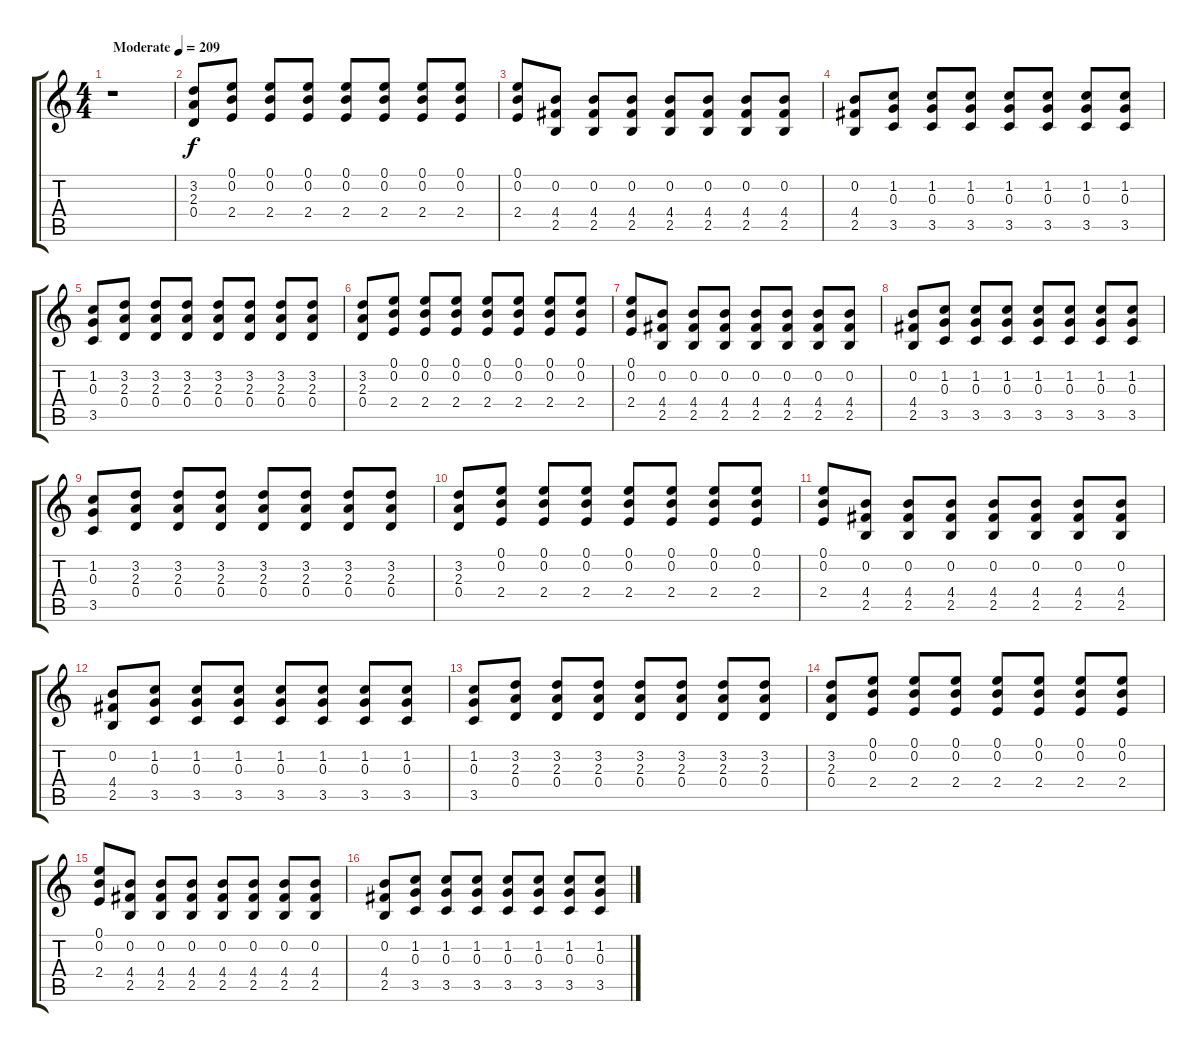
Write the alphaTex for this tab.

\track "" {instrument overdrivenguitar}
\staff {score tabs}
\tuning (E4 B3 G3 D3 A2 E2) {hide}
\ts (4 4)
\tempo (209 "Moderate")
\clef g2
\ks c
r.1{dy f instrument overdrivenguitar} |
(3.2 2.3 0.4).8 (0.1 0.2 2.4).8 (0.1 0.2 2.4).8 (0.1 0.2 2.4).8 (0.1 0.2 2.4).8 (0.1 0.2 2.4).8 (0.1 0.2 2.4).8 (0.1 0.2 2.4).8 |
(0.1 0.2 2.4).8 (0.2 4.4 2.5).8 (0.2 4.4 2.5).8 (0.2 4.4 2.5).8 (0.2 4.4 2.5).8 (0.2 4.4 2.5).8 (0.2 4.4 2.5).8 (0.2 4.4 2.5).8 |
(0.2 4.4 2.5).8 (1.2 0.3 3.5).8 (1.2 0.3 3.5).8 (1.2 0.3 3.5).8 (1.2 0.3 3.5).8 (1.2 0.3 3.5).8 (1.2 0.3 3.5).8 (1.2 0.3 3.5).8 |
(1.2 0.3 3.5).8 (3.2 2.3 0.4).8 (3.2 2.3 0.4).8 (3.2 2.3 0.4).8 (3.2 2.3 0.4).8 (3.2 2.3 0.4).8 (3.2 2.3 0.4).8 (3.2 2.3 0.4).8 |
(3.2 2.3 0.4).8 (0.1 0.2 2.4).8 (0.1 0.2 2.4).8 (0.1 0.2 2.4).8 (0.1 0.2 2.4).8 (0.1 0.2 2.4).8 (0.1 0.2 2.4).8 (0.1 0.2 2.4).8 |
(0.1 0.2 2.4).8 (0.2 4.4 2.5).8 (0.2 4.4 2.5).8 (0.2 4.4 2.5).8 (0.2 4.4 2.5).8 (0.2 4.4 2.5).8 (0.2 4.4 2.5).8 (0.2 4.4 2.5).8 |
(0.2 4.4 2.5).8 (1.2 0.3 3.5).8 (1.2 0.3 3.5).8 (1.2 0.3 3.5).8 (1.2 0.3 3.5).8 (1.2 0.3 3.5).8 (1.2 0.3 3.5).8 (1.2 0.3 3.5).8 |
(1.2 0.3 3.5).8 (3.2 2.3 0.4).8 (3.2 2.3 0.4).8 (3.2 2.3 0.4).8 (3.2 2.3 0.4).8 (3.2 2.3 0.4).8 (3.2 2.3 0.4).8 (3.2 2.3 0.4).8 |
(3.2 2.3 0.4).8 (0.1 0.2 2.4).8 (0.1 0.2 2.4).8 (0.1 0.2 2.4).8 (0.1 0.2 2.4).8 (0.1 0.2 2.4).8 (0.1 0.2 2.4).8 (0.1 0.2 2.4).8 |
(0.1 0.2 2.4).8 (0.2 4.4 2.5).8 (0.2 4.4 2.5).8 (0.2 4.4 2.5).8 (0.2 4.4 2.5).8 (0.2 4.4 2.5).8 (0.2 4.4 2.5).8 (0.2 4.4 2.5).8 |
(0.2 4.4 2.5).8 (1.2 0.3 3.5).8 (1.2 0.3 3.5).8 (1.2 0.3 3.5).8 (1.2 0.3 3.5).8 (1.2 0.3 3.5).8 (1.2 0.3 3.5).8 (1.2 0.3 3.5).8 |
(1.2 0.3 3.5).8 (3.2 2.3 0.4).8 (3.2 2.3 0.4).8 (3.2 2.3 0.4).8 (3.2 2.3 0.4).8 (3.2 2.3 0.4).8 (3.2 2.3 0.4).8 (3.2 2.3 0.4).8 |
(3.2 2.3 0.4).8 (0.1 0.2 2.4).8 (0.1 0.2 2.4).8 (0.1 0.2 2.4).8 (0.1 0.2 2.4).8 (0.1 0.2 2.4).8 (0.1 0.2 2.4).8 (0.1 0.2 2.4).8 |
(0.1 0.2 2.4).8 (0.2 4.4 2.5).8 (0.2 4.4 2.5).8 (0.2 4.4 2.5).8 (0.2 4.4 2.5).8 (0.2 4.4 2.5).8 (0.2 4.4 2.5).8 (0.2 4.4 2.5).8 |
(0.2 4.4 2.5).8 (1.2 0.3 3.5).8 (1.2 0.3 3.5).8 (1.2 0.3 3.5).8 (1.2 0.3 3.5).8 (1.2 0.3 3.5).8 (1.2 0.3 3.5).8 (1.2 0.3 3.5).8
